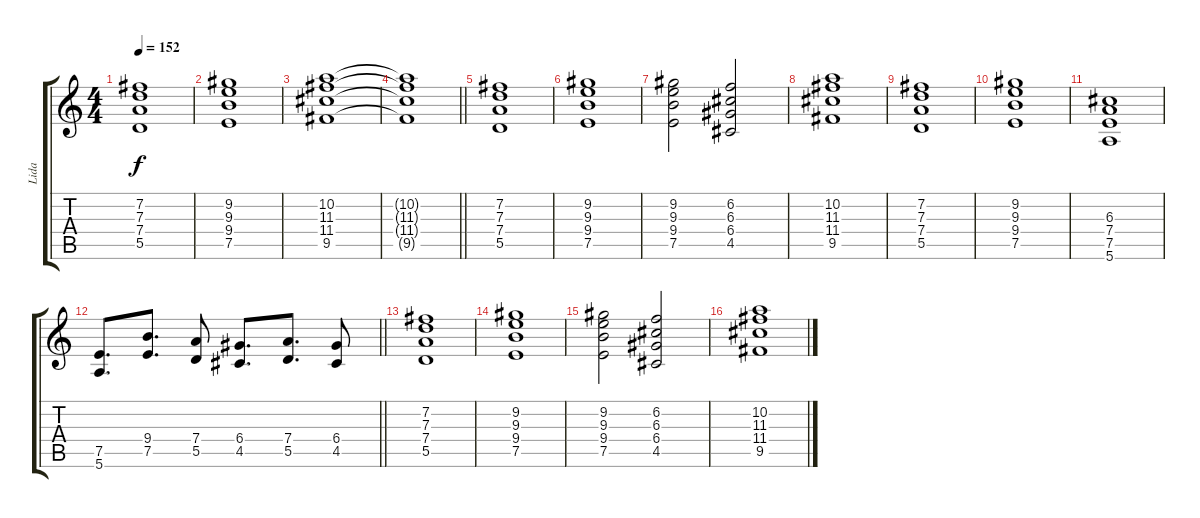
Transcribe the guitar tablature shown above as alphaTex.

\track ("Lida" "Lida") {instrument distortionguitar}
\staff {score tabs}
\tuning (E4 B3 G3 D3 A2 E2) {hide}
\ts (4 4)
\tempo 152
\clef g2
\ks c
(7.2 7.3 7.4 5.5).1{dy f} |
(9.2 9.3 9.4 7.5).1 |
(10.2 11.3 11.4 9.5).1 |
\barLineRight lightlight
(10.2{t} 11.3{t} 11.4{t} 9.5{t}).1 |
(7.2 7.3 7.4 5.5).1 |
(9.2 9.3 9.4 7.5).1 |
(9.2 9.3 9.4 7.5).2 (6.2 6.3 6.4 4.5).2 |
(10.2 11.3 11.4 9.5).1 |
(7.2 7.3 7.4 5.5).1 |
(9.2 9.3 9.4 7.5).1 |
(6.3 7.4 7.5 5.6).1 |
\barLineRight lightlight
(7.5 5.6).8{d} (9.4 7.5).8{d} (7.4 5.5).8 (6.4 4.5).8{d} (7.4 5.5).8{d} (6.4 4.5).8 |
(7.2 7.3 7.4 5.5).1 |
(9.2 9.3 9.4 7.5).1 |
(9.2 9.3 9.4 7.5).2 (6.2 6.3 6.4 4.5).2 |
(10.2 11.3 11.4 9.5).1
